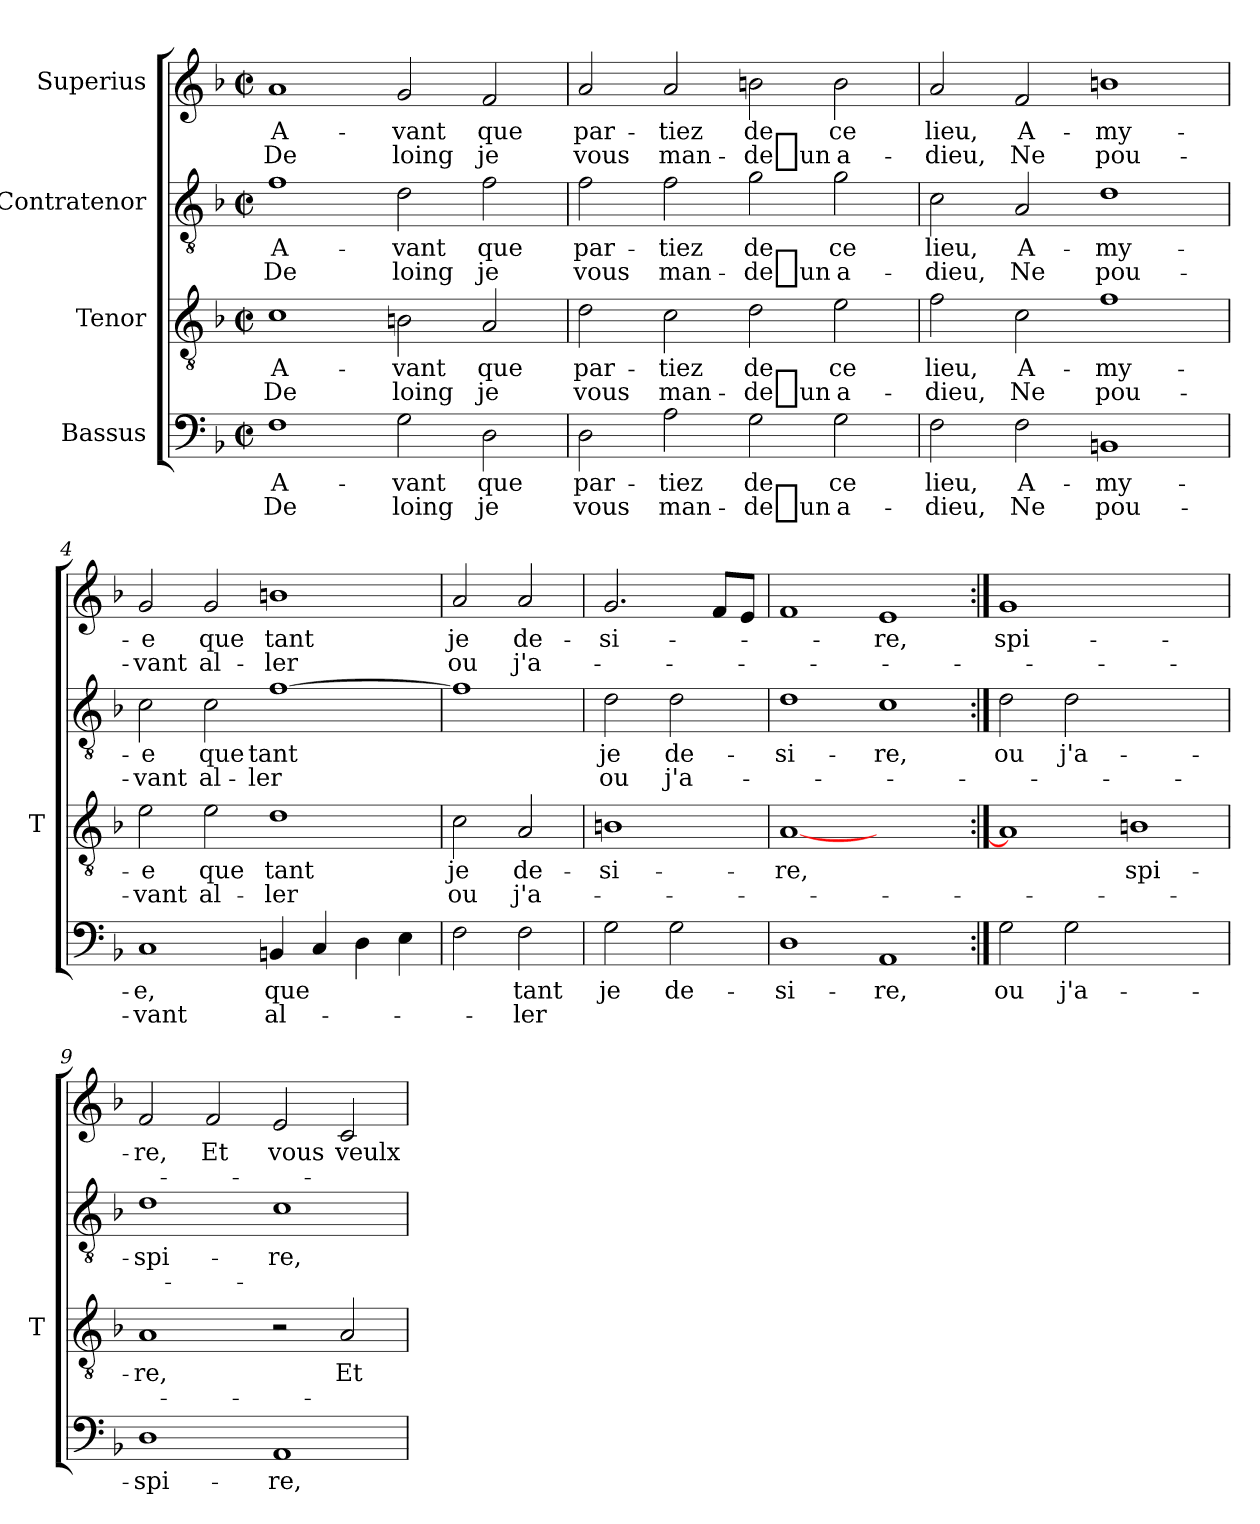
**kern	**text	**text	**kern	**text	**text	**kern	**text	**text	**kern	**text	**text
*part4	*part4	*part4	*part3	*part3	*part3	*part2	*part2	*part2	*part1	*part1	*part1
*staff4	*staff4	*staff4	*staff3	*staff3	*staff3	*staff2	*staff2	*staff2	*staff1	*staff1	*staff1
*I"Bassus	*	*	*I"Tenor	*	*	*I"Contratenor	*	*	*I"Superius	*	*
*	*	*	*I'T	*	*	*	*	*	*	*	*
*clefF4	*	*	*clefGv2	*	*	*clefGv2	*	*	*clefG2	*	*
*k[b-]	*	*	*k[b-]	*	*	*k[b-]	*	*	*k[b-]	*	*
*F:	*	*	*F:	*	*	*F:	*	*	*F:	*	*
*M2/2	*	*	*M2/2	*	*	*M2/2	*	*	*M2/2	*	*
*met(c|)	*	*	*met(c|)	*	*	*met(c|)	*	*	*met(c|)	*	*
=1	=1	=1	=1	=1	=1	=1	=1	=1	=1	=1	=1
1F	A-	-De	1c	A-	-De	1f	A-	-De	1a	A-	-De
2G	-vant	-loing	2Bn	-vant	-loing	2d	-vant	-loing	2g	-vant	-loing
2D	-que	-je	2A	-que	-je	2f	-que	-je	2f	-que	-je
=2	=2	=2	=2	=2	=2	=2	=2	=2	=2	=2	=2
2D	par-	-vous	2d	par-	-vous	2f	par-	-vous	2a	par-	-vous
2A	-tiez	man-	2c	-tiez	man-	2f	-tiez	man-	2a	-tiez	man-
2G	-de	-de_un	2d	-de	-de_un	2g	-de	-de_un	2bn	-de	-de_un
2G	-ce	a-	2e	-ce	a-	2g	-ce	a-	2b	-ce	a-
=3	=3	=3	=3	=3	=3	=3	=3	=3	=3	=3	=3
2F	-lieu,	-dieu,	2f	-lieu,	-dieu,	2c	-lieu,	-dieu,	2a	-lieu,	-dieu,
2F	A-	-Ne	2c	A-	-Ne	2A	A-	-Ne	2f	A-	-Ne
1BBn	my-	pou-	1f	my-	pou-	1d	my-	pou-	1bn	my-	pou-
=4	=4	=4	=4	=4	=4	=4	=4	=4	=4	=4	=4
1C	-e,	-vant	2e	-e	-vant	2c	-e	-vant	2g	-e	-vant
.	.	.	2e	-que	al-	2c	-que	al-	2g	-que	al-
4BBn	-que	al-	1d	-tant	-ler	[1f	-tant	-ler	1bn	-tant	-ler
4C	.	.	.	.	.	.	.	.	.	.	.
4D	.	.	.	.	.	.	.	.	.	.	.
4E	.	.	.	.	.	.	.	.	.	.	.
=5	=5	=5	=5	=5	=5	=5	=5	=5	=5	=5	=5
2F	.	.	2c	-je	-ou	1f]	.	.	2a	-je	-ou
2F	-tant	-ler	2A	de-	j'a-	.	.	.	2a	de-	j'a-
=6	=6	=6	=6	=6	=6	=6	=6	=6	=6	=6	=6
2G	-je	.	1Bn	si-	.	2d	-je	-ou	2.g	si-	.
2G	de-	.	.	.	.	2d	de-	j'a-	.	.	.
.	.	.	.	.	.	.	.	.	8fL	.	.
.	.	.	.	.	.	.	.	.	8eJ	.	.
=7	=7	=7	=7	=7	=7	=7	=7	=7	=7	=7	=7
1D	si-	.	[1A	-re,	.	1d	si-	.	1f	.	.
1AA	-re,	.	1ryy	.	.	1c	-re,	.	1e	-re,	.
=8:|!	=8:|!	=8:|!	=8:|!	=8:|!	=8:|!	=8:|!	=8:|!	=8:|!	=8:|!	=8:|!	=8:|!
2G	-ou	.	1A]	.	.	2d	-ou	.	1g	spi-	.
2G	j'a-	.	.	.	.	2d	j'a-	.	.	.	.
1ryy	.	.	1Bn	spi-	.	1ryy	.	.	1ryy	.	.
=9	=9	=9	=9	=9	=9	=9	=9	=9	=9	=9	=9
1D	spi-	.	1A	-re,	.	1d	spi-	.	2f	-re,	.
.	.	.	.	.	.	.	.	.	2f	-Et	.
1AA	-re,	.	2r	.	.	1c	-re,	.	2e	-vous	.
.	.	.	2A	-Et	.	.	.	.	2c	-veulx	.
=	=	=	=	=	=	=	=	=	=	=	=
*-	*-	*-	*-	*-	*-	*-	*-	*-	*-	*-	*-
